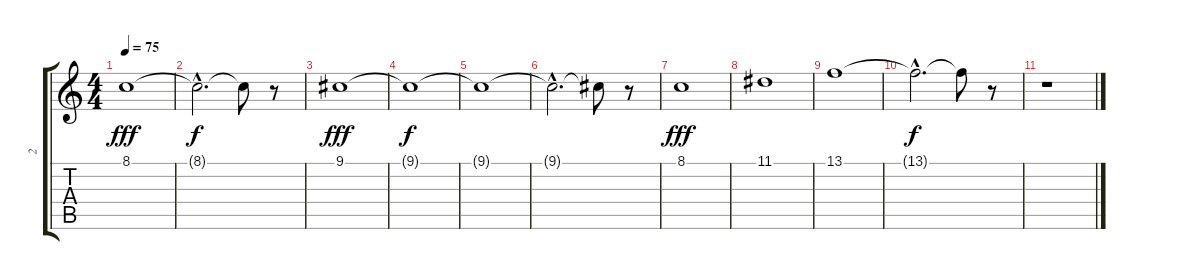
\track ("2" "2") {instrument choiraahs}
\staff {score tabs}
\tuning (E4 B3 G3 D3 A2 E2) {hide}
\ts (4 4)
\tempo 75
\clef g2
\ks c
8.1.1{dy fff} |
8.1{hac t}.2{d dy f} 8.1{t}.8 r.8 |
9.1.1{dy fff} |
9.1{t}.1{dy f} |
9.1{t}.1 |
9.1{hac t}.2{d} 9.1{t}.8 r.8 |
8.1.1{dy fff} |
11.1.1 |
13.1.1 |
13.1{hac t}.2{d dy f} 13.1{t}.8 r.8 |
r.1
